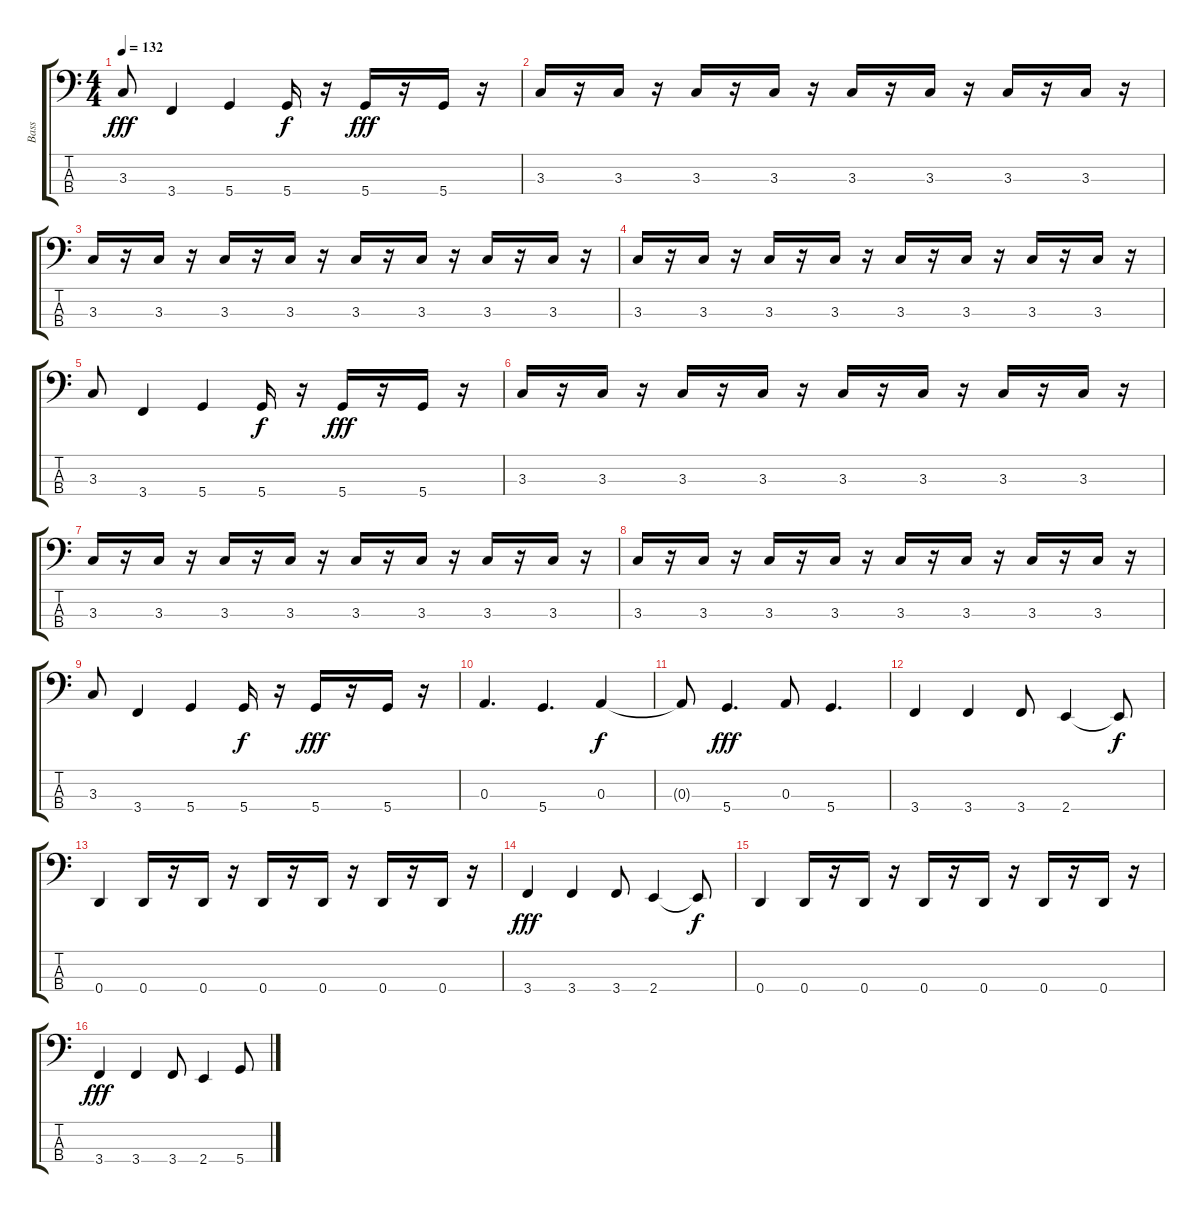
\track ("Bass" "Bass") {instrument electricbassfinger}
\staff {score tabs}
\tuning (G2 D2 A1 D1) {hide}
\ts (4 4)
\tempo 132
\clef f4
\ks c
3.3.8{dy fff} 3.4.4 5.4.4 5.4.16{dy f} r.16 5.4.16{dy fff} r.16 5.4.16 r.16 |
3.3.16 r.16 3.3.16 r.16 3.3.16 r.16 3.3.16 r.16 3.3.16 r.16 3.3.16 r.16 3.3.16 r.16 3.3.16 r.16 |
3.3.16 r.16 3.3.16 r.16 3.3.16 r.16 3.3.16 r.16 3.3.16 r.16 3.3.16 r.16 3.3.16 r.16 3.3.16 r.16 |
3.3.16 r.16 3.3.16 r.16 3.3.16 r.16 3.3.16 r.16 3.3.16 r.16 3.3.16 r.16 3.3.16 r.16 3.3.16 r.16 |
3.3.8 3.4.4 5.4.4 5.4.16{dy f} r.16 5.4.16{dy fff} r.16 5.4.16 r.16 |
3.3.16 r.16 3.3.16 r.16 3.3.16 r.16 3.3.16 r.16 3.3.16 r.16 3.3.16 r.16 3.3.16 r.16 3.3.16 r.16 |
3.3.16 r.16 3.3.16 r.16 3.3.16 r.16 3.3.16 r.16 3.3.16 r.16 3.3.16 r.16 3.3.16 r.16 3.3.16 r.16 |
3.3.16 r.16 3.3.16 r.16 3.3.16 r.16 3.3.16 r.16 3.3.16 r.16 3.3.16 r.16 3.3.16 r.16 3.3.16 r.16 |
3.3.8 3.4.4 5.4.4 5.4.16{dy f} r.16 5.4.16{dy fff} r.16 5.4.16 r.16 |
0.3.4{d} 5.4.4{d} 0.3.4{dy f} |
0.3{t}.8 5.4.4{d dy fff} 0.3.8 5.4.4{d} |
3.4.4 3.4.4 3.4.8 2.4.4 2.4{t}.8{dy f} |
0.4.4 0.4.16 r.16 0.4.16 r.16 0.4.16 r.16 0.4.16 r.16 0.4.16 r.16 0.4.16 r.16 |
3.4.4{dy fff} 3.4.4 3.4.8 2.4.4 2.4{t}.8{dy f} |
0.4.4 0.4.16 r.16 0.4.16 r.16 0.4.16 r.16 0.4.16 r.16 0.4.16 r.16 0.4.16 r.16 |
3.4.4{dy fff} 3.4.4 3.4.8 2.4.4 5.4.8
